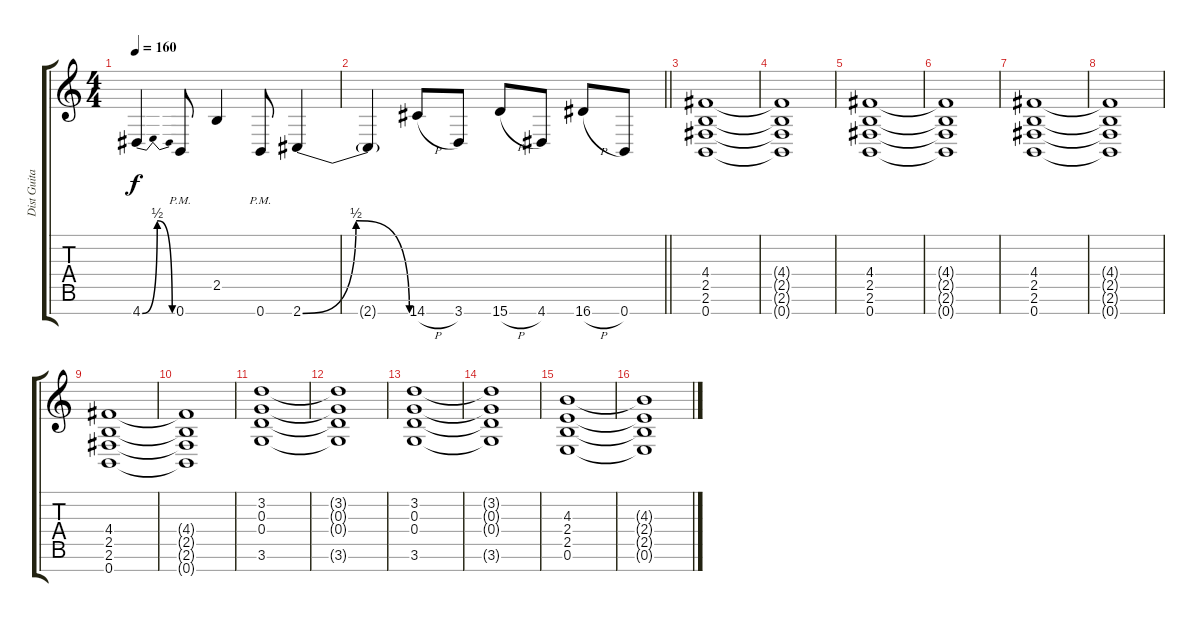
\track ("Dist Guitar L" "Dist Guita") {instrument overdrivenguitar}
\staff {score tabs}
\tuning (E4 B3 G3 D3 A2 E2 B1) {hide}
\ts (4 4)
\tempo 160
\clef g2
\ks c
4.7{be (bendrelease 0 0 30 2 30 2 60 0)}.4{dy f} 0.7{pm}.8 2.5.4 0.7{pm}.8 2.7{be (bendrelease 0 0 30 2 30 2 60 0)}.4 |
\barLineRight lightlight
2.7{t}.4 14.7{h}.8 3.7.8 15.7{h}.8 4.7.8 16.7{h}.8 0.7.8 |
(4.4 2.5 2.6 0.7).1 |
(4.4{t} 2.5{t} 2.6{t} 0.7{t}).1 |
(4.4 2.5 2.6 0.7).1 |
(4.4{t} 2.5{t} 2.6{t} 0.7{t}).1 |
(4.4 2.5 2.6 0.7).1 |
(4.4{t} 2.5{t} 2.6{t} 0.7{t}).1 |
(4.4 2.5 2.6 0.7).1 |
(4.4{t} 2.5{t} 2.6{t} 0.7{t}).1 |
(3.2 0.3 0.4 3.6).1 |
(3.2{t} 0.3{t} 0.4{t} 3.6{t}).1 |
(3.2 0.3 0.4 3.6).1 |
(3.2{t} 0.3{t} 0.4{t} 3.6{t}).1 |
(4.3 2.4 2.5 0.6).1 |
(4.3{t} 2.4{t} 2.5{t} 0.6{t}).1
